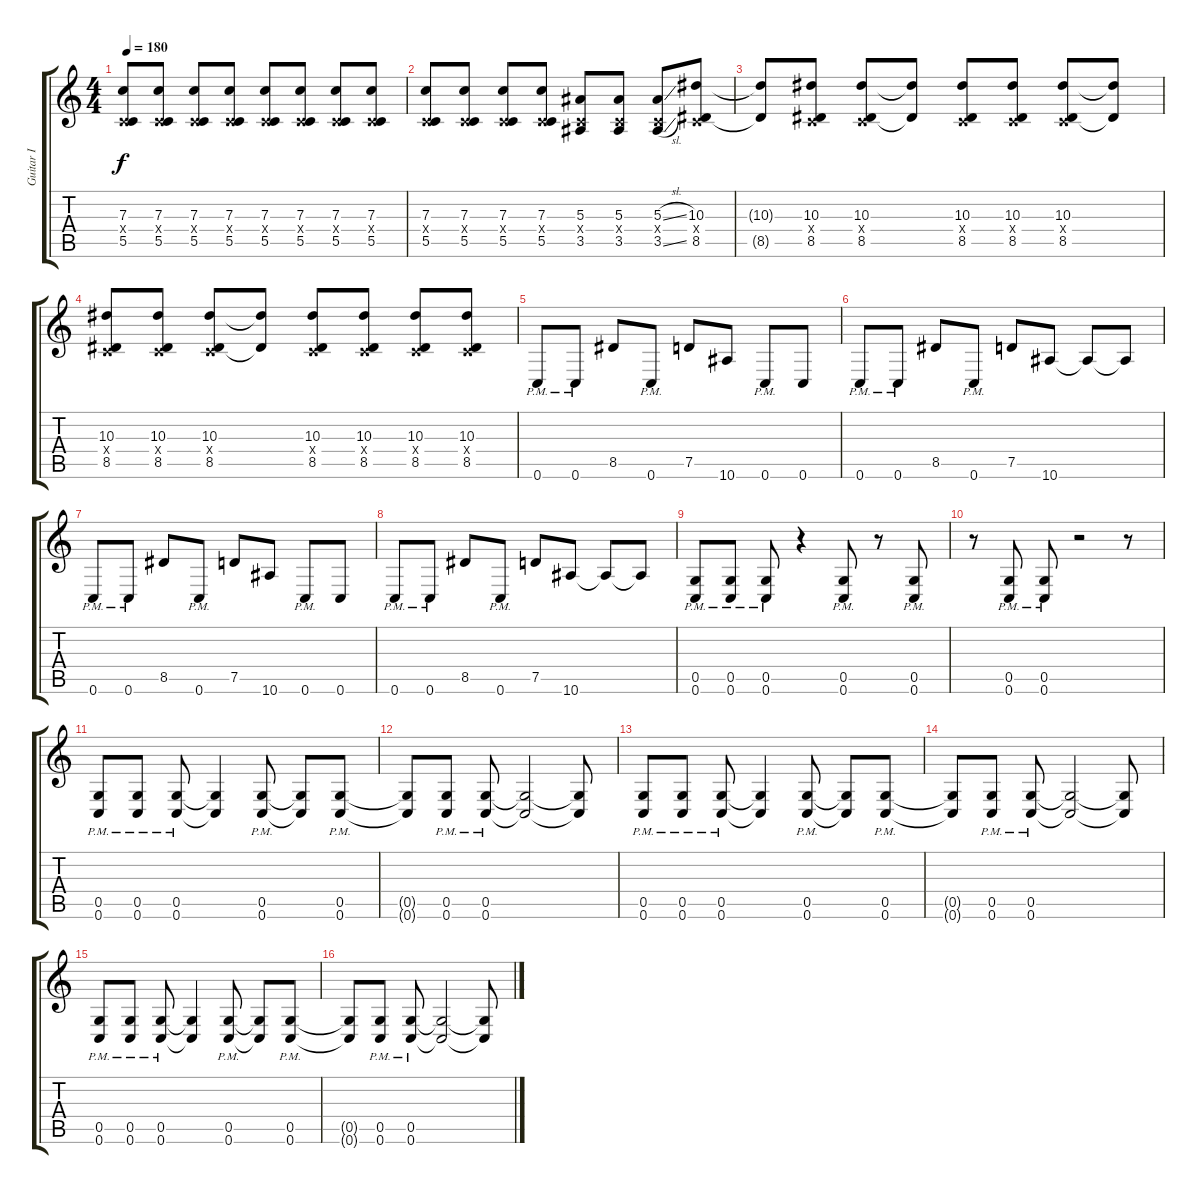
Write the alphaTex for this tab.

\track ("Guitar I" "Guitar I") {instrument overdrivenguitar}
\staff {score tabs}
\tuning (D4 A3 F3 C3 G2 C2) {hide}
\ts (4 4)
\tempo 180
\clef g2
\ks c
(7.3 0.4{x} 5.5).8{dy f} (7.3 0.4{x} 5.5).8 (7.3 0.4{x} 5.5).8 (7.3 0.4{x} 5.5).8 (7.3 0.4{x} 5.5).8 (7.3 0.4{x} 5.5).8 (7.3 0.4{x} 5.5).8 (7.3 0.4{x} 5.5).8 |
(7.3 0.4{x} 5.5).8 (7.3 0.4{x} 5.5).8 (7.3 0.4{x} 5.5).8 (7.3 0.4{x} 5.5).8 (5.3 0.4{x} 3.5).8 (5.3 0.4{x} 3.5).8 (5.3{sl} 0.4{x} 3.5{sl}).8 (10.3 0.4{x} 8.5).8 |
(10.3{t} 8.5{t}).8 (10.3 0.4{x} 8.5).8 (10.3 0.4{x} 8.5).8 (10.3{t} 8.5{t}).8 (10.3 0.4{x} 8.5).8 (10.3 0.4{x} 8.5).8 (10.3 0.4{x} 8.5).8 (10.3{t} 8.5{t}).8 |
(10.3 0.4{x} 8.5).8 (10.3 0.4{x} 8.5).8 (10.3 0.4{x} 8.5).8 (10.3{t} 8.5{t}).8 (10.3 0.4{x} 8.5).8 (10.3 0.4{x} 8.5).8 (10.3 0.4{x} 8.5).8 (10.3 0.4{x} 8.5).8 |
0.6{pm}.8 0.6{pm}.8 8.5.8 0.6{pm}.8 7.5.8 10.6.8 0.6{pm}.8 0.6.8 |
0.6{pm}.8 0.6{pm}.8 8.5.8 0.6{pm}.8 7.5.8 10.6.8 10.6{t}.8 10.6{t}.8 |
0.6{pm}.8 0.6{pm}.8 8.5.8 0.6{pm}.8 7.5.8 10.6.8 0.6{pm}.8 0.6.8 |
0.6{pm}.8 0.6{pm}.8 8.5.8 0.6{pm}.8 7.5.8 10.6.8 10.6{t}.8 10.6{t}.8 |
(0.5 0.6{pm}).8 (0.5 0.6{pm}).8 (0.5 0.6{pm}).8 r.4 (0.5 0.6{pm}).8 r.8 (0.5 0.6{pm}).8 |
r.8 (0.5 0.6{pm}).8 (0.5 0.6{pm}).8 r.2 r.8 |
(0.5 0.6{pm}).8 (0.5 0.6{pm}).8 (0.5 0.6{pm}).8 (0.5{t} 0.6{t}).4 (0.5 0.6{pm}).8 (0.5{t} 0.6{t}).8 (0.5 0.6{pm}).8 |
(0.5{t} 0.6{t}).8 (0.5 0.6{pm}).8 (0.5 0.6{pm}).8 (0.5{t} 0.6{t}).2 (0.5{t} 0.6{t}).8 |
(0.5 0.6{pm}).8 (0.5 0.6{pm}).8 (0.5 0.6{pm}).8 (0.5{t} 0.6{t}).4 (0.5{pm} 0.6).8 (0.5{t} 0.6{t}).8 (0.5{pm} 0.6).8 |
(0.5{t} 0.6{t}).8 (0.5{pm} 0.6).8 (0.5{pm} 0.6).8 (0.5{t} 0.6{t}).2 (0.5{t} 0.6{t}).8 |
(0.5 0.6{pm}).8 (0.5 0.6{pm}).8 (0.5 0.6{pm}).8 (0.5{t} 0.6{t}).4 (0.5 0.6{pm}).8 (0.5{t} 0.6{t}).8 (0.5 0.6{pm}).8 |
(0.5{t} 0.6{t}).8 (0.5 0.6{pm}).8 (0.5 0.6{pm}).8 (0.5{t} 0.6{t}).2 (0.5{t} 0.6{t}).8
